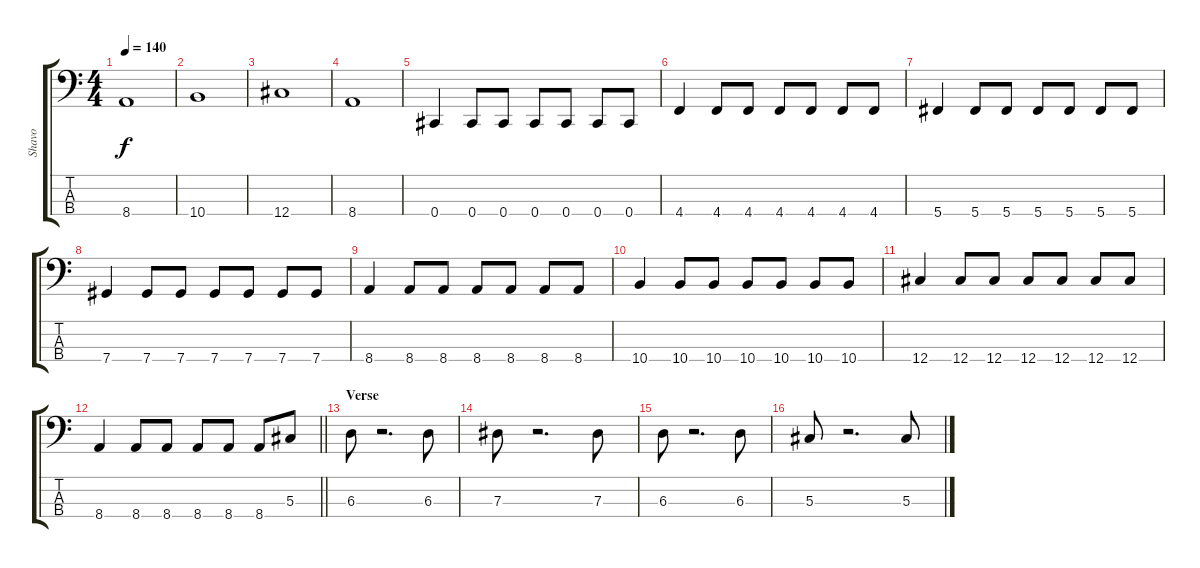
\track ("Shavo" "Shavo") {instrument electricbassfinger}
\staff {score tabs}
\tuning (Gb2 Db2 Ab1 Db1) {hide}
\ts (4 4)
\tempo 140
\clef f4
\ks c
8.4.1{dy f} |
10.4.1 |
12.4.1 |
8.4.1 |
0.4.4 0.4.8 0.4.8 0.4.8 0.4.8 0.4.8 0.4.8 |
4.4.4 4.4.8 4.4.8 4.4.8 4.4.8 4.4.8 4.4.8 |
5.4.4 5.4.8 5.4.8 5.4.8 5.4.8 5.4.8 5.4.8 |
7.4.4 7.4.8 7.4.8 7.4.8 7.4.8 7.4.8 7.4.8 |
8.4.4 8.4.8 8.4.8 8.4.8 8.4.8 8.4.8 8.4.8 |
10.4.4 10.4.8 10.4.8 10.4.8 10.4.8 10.4.8 10.4.8 |
12.4.4 12.4.8 12.4.8 12.4.8 12.4.8 12.4.8 12.4.8 |
\barLineRight lightlight
8.4.4 8.4.8 8.4.8 8.4.8 8.4.8 8.4.8 5.3.8 |
\section ("" "Verse")
6.3.8 r.2{d} 6.3.8 |
7.3.8 r.2{d} 7.3.8 |
6.3.8 r.2{d} 6.3.8 |
5.3.8 r.2{d} 5.3.8
